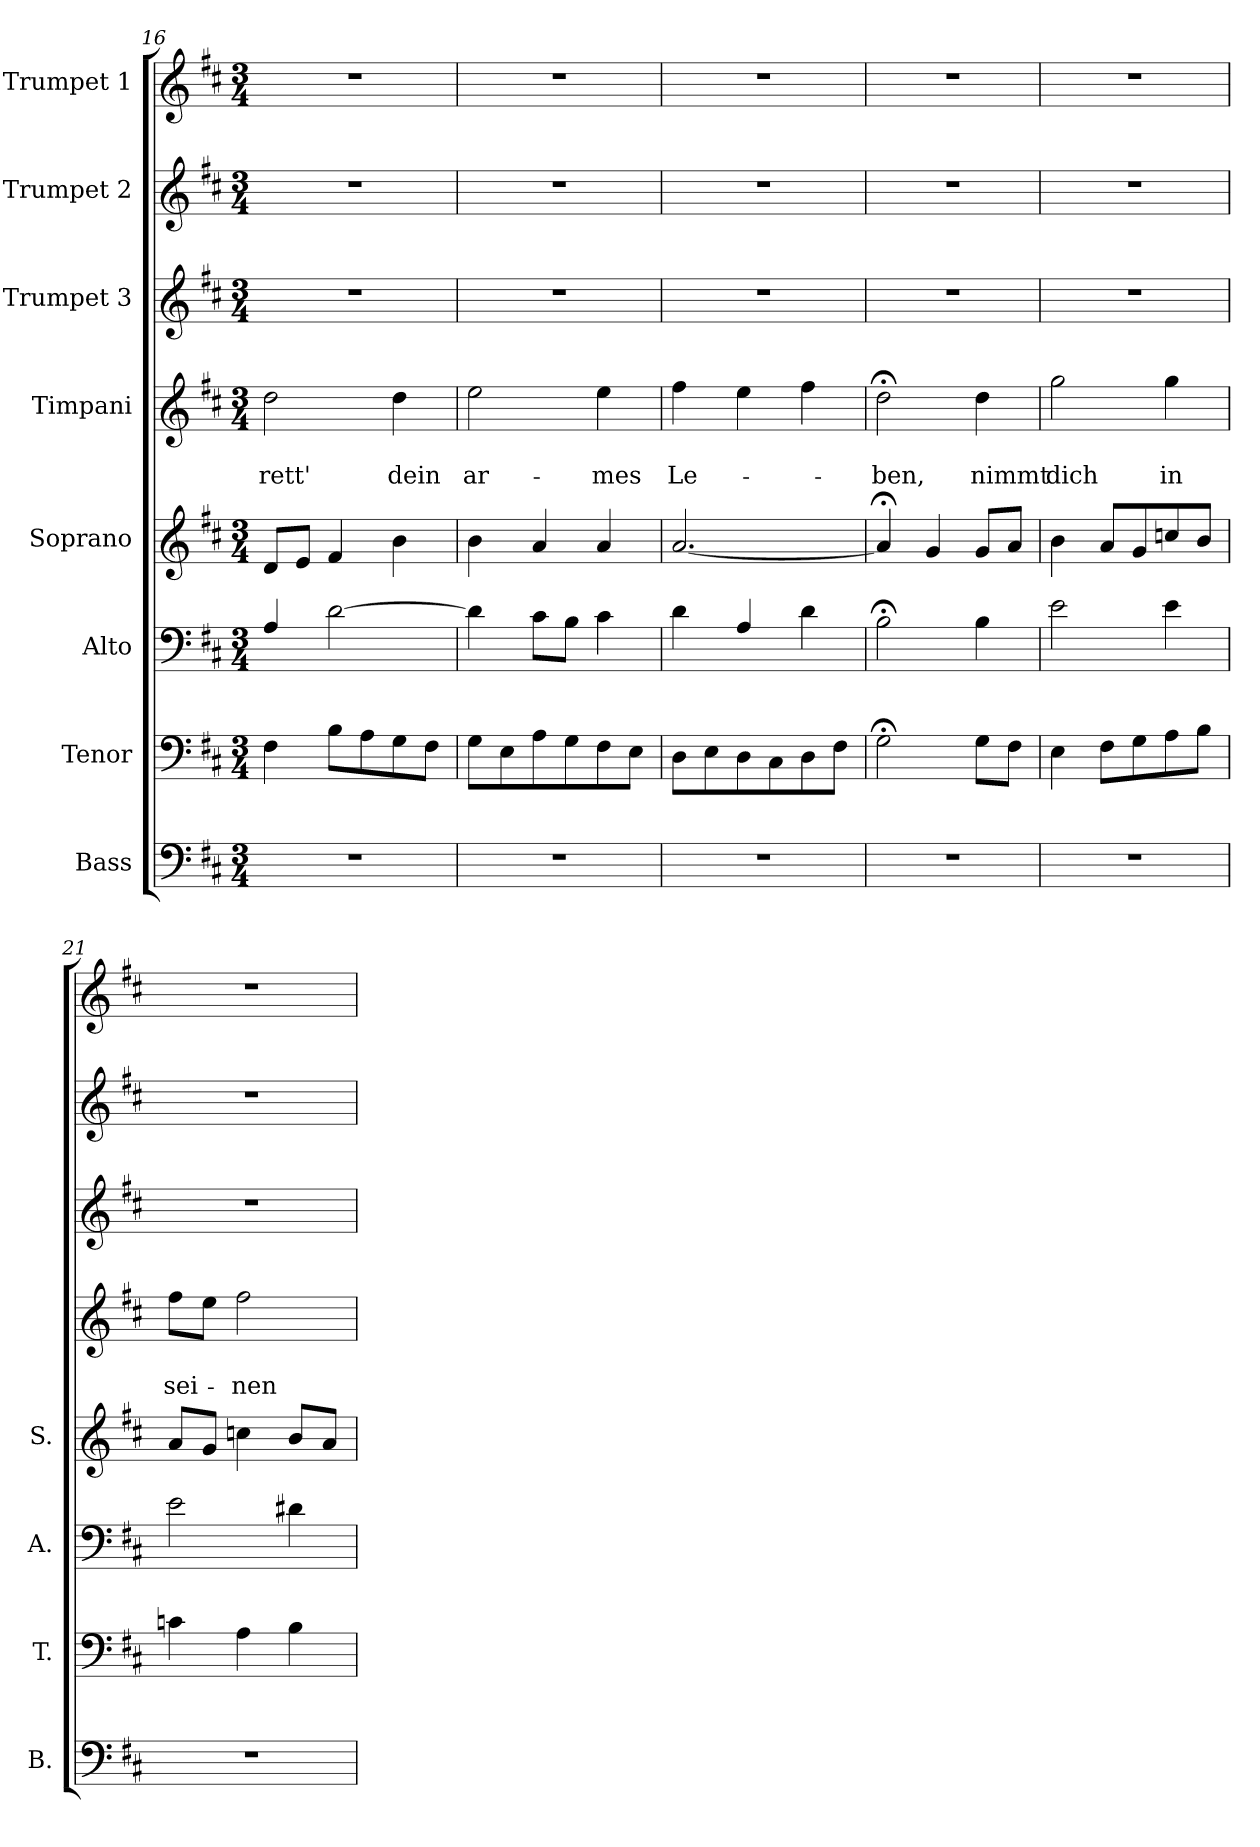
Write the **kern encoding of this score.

**kern	**kern	**kern	**kern	**kern	**text	**text	**kern	**kern	**kern
*part8	*part7	*part6	*part5	*part4	*part4	*part4	*part3	*part2	*part1
*staff8	*staff7	*staff6	*staff5	*staff4	*staff4	*staff4	*staff3	*staff2	*staff1
*I"Bass	*I"Tenor	*I"Alto	*I"Soprano	*I"Timpani	*	*	*I"Trumpet 3	*I"Trumpet 2	*I"Trumpet 1
*I'B.	*I'T.	*I'A.	*I'S.	*	*	*	*	*	*
*clefF4	*clefF4	*clefF4	*clefG2	*clefG2	*	*	*clefG2	*clefG2	*clefG2
*k[f#c#]	*k[f#c#]	*k[f#c#]	*k[f#c#]	*k[f#c#]	*	*	*k[f#c#]	*k[f#c#]	*k[f#c#]
*D:	*D:	*D:	*D:	*D:	*	*	*D:	*D:	*D:
*M3/4	*M3/4	*M3/4	*M3/4	*M3/4	*	*	*M3/4	*M3/4	*M3/4
=16	=16	=16	=16	=16	=16	=16	=16	=16	=16
2.r	4F#\	4A/	8d/L	2dd\	.	-rett'	2.r	2.r	2.r
.	.	.	8e/J	.	.	.	.	.	.
.	8B\L	[2d\	4f#/	.	.	.	.	.	.
.	8A\	.	.	.	.	.	.	.	.
.	8G\	.	4b\	4dd\	.	dein	.	.	.
.	8F#\J	.	.	.	.	.	.	.	.
=17	=17	=17	=17	=17	=17	=17	=17	=17	=17
2.r	8G\L	4d\]	4b\	2ee\	.	ar-	2.r	2.r	2.r
.	8E\	.	.	.	.	.	.	.	.
.	8A\	8c#\L	4a/	.	.	.	.	.	.
.	8G\	8B\J	.	.	.	.	.	.	.
.	8F#\	4c#\	4a/	4ee\	.	mes	.	.	.
.	8E\J	.	.	.	.	.	.	.	.
=18	=18	=18	=18	=18	=18	=18	=18	=18	=18
2.r	8D\L	4d\	[2.a/	4ff#\	.	Le-	2.r	2.r	2.r
.	8E\	.	.	.	.	.	.	.	.
.	8D\	4A/	.	4ee\	.	.	.	.	.
.	8C#\	.	.	.	.	.	.	.	.
.	8D\	4d\	.	4ff#\	.	.	.	.	.
.	8F#\J	.	.	.	.	.	.	.	.
=19	=19	=19	=19	=19	=19	=19	=19	=19	=19
2.r	2G;<\	2B;<\	4a;</]	2dd;<\	.	-ben,	2.r	2.r	2.r
.	.	.	4g/	.	.	.	.	.	.
.	8G\L	4B\	8g/L	4dd\	.	nimmt	.	.	.
.	8F#\J	.	8a/J	.	.	.	.	.	.
=20	=20	=20	=20	=20	=20	=20	=20	=20	=20
2.r	4E\	2e\	4b\	2gg\	.	dich	2.r	2.r	2.r
.	8F#\L	.	8a/L	.	.	.	.	.	.
.	8G\	.	8g/	.	.	.	.	.	.
.	8A\	4e\	8ccn/	4gg\	.	in	.	.	.
.	8B\J	.	8b/J	.	.	.	.	.	.
=21	=21	=21	=21	=21	=21	=21	=21	=21	=21
2.r	4cn\	2e\	8a/L	8ff#\L	.	sei-	2.r	2.r	2.r
.	.	.	8g/J	8ee\J	.	.	.	.	.
.	4A\	.	4ccn\	2ff#\	.	nen	.	.	.
.	4B\	4d#X\	8b/L	.	.	.	.	.	.
.	.	.	8a/J	.	.	.	.	.	.
=	=	=	=	=	=	=	=	=	=
*-	*-	*-	*-	*-	*-	*-	*-	*-	*-
